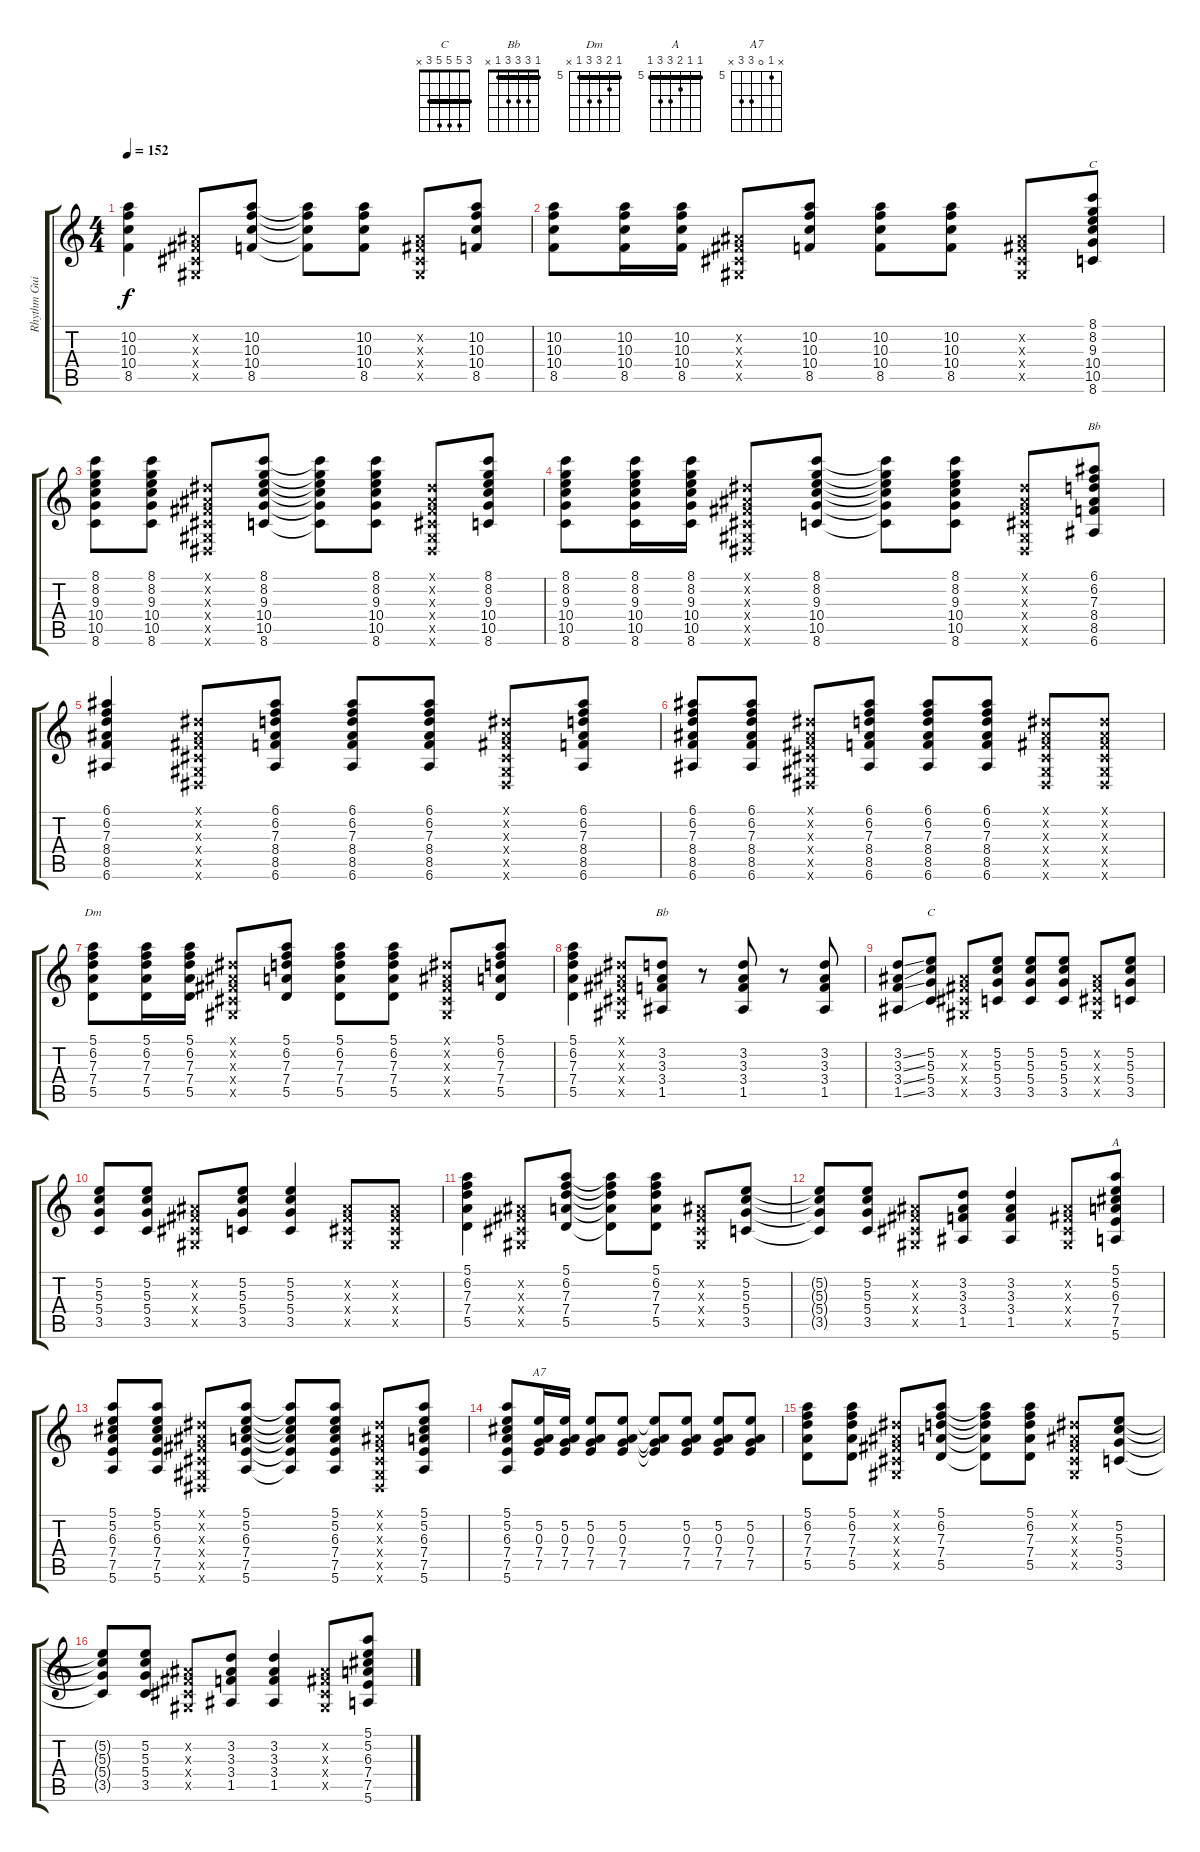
\track ("Rhythm Guitar" "Rhythm Gui") {instrument electricguitarjazz}
\staff {score tabs}
\tuning (E4 B3 G3 D3 A2 E2) {hide}
\chord ("C" 8 8 9 10 10 8) {firstfret 8 barre 8}
\chord ("Bb" 6 6 7 8 8 6) {firstfret 6 barre 6}
\chord ("Dm" 5 6 7 7 5 x) {firstfret 5 barre 5}
\chord ("Bb" 1 3 3 3 1 x) {barre 1}
\chord ("C" 3 5 5 5 3 x) {barre 3}
\chord ("A" 5 5 6 7 7 5) {firstfret 5 barre 5}
\chord ("A7" x 5 0 7 7 x) {firstfret 5}
\ts (4 4)
\tempo 152
\clef g2
\ks c
(10.2 10.3 10.4 8.5).4{dy f} (-1.2{x} -1.3{x} -1.4{x} -1.5{x}).8 (10.2 10.3 10.4 8.5).8 (10.2{t} 10.3{t} 10.4{t} 8.5{t}).8 (10.2 10.3 10.4 8.5).8 (-1.2{x} -1.3{x} -1.4{x} -1.5{x}).8 (10.2 10.3 10.4 8.5).8 |
(10.2 10.3 10.4 8.5).8 (10.2 10.3 10.4 8.5).16 (10.2 10.3 10.4 8.5).16 (-1.2{x} -1.3{x} -1.4{x} -1.5{x}).8 (10.2 10.3 10.4 8.5).8 (10.2 10.3 10.4 8.5).8 (10.2 10.3 10.4 8.5).8 (-1.2{x} -1.3{x} -1.4{x} -1.5{x}).8 (8.1 8.2 9.3 10.4 10.5 8.6).8{ch "C"} |
(8.1 8.2 9.3 10.4 10.5 8.6).8 (8.1 8.2 9.3 10.4 10.5 8.6).8 (-1.1{x} -1.2{x} -1.3{x} -1.4{x} -1.5{x} -1.6{x}).8 (8.1 8.2 9.3 10.4 10.5 8.6).8 (8.1{t} 8.2{t} 9.3{t} 10.4{t} 10.5{t} 8.6{t}).8 (8.1 8.2 9.3 10.4 10.5 8.6).8 (-1.1{x} -1.2{x} -1.3{x} -1.4{x} -1.5{x} -1.6{x}).8 (8.1 8.2 9.3 10.4 10.5 8.6).8 |
(8.1 8.2 9.3 10.4 10.5 8.6).8 (8.1 8.2 9.3 10.4 10.5 8.6).16 (8.1 8.2 9.3 10.4 10.5 8.6).16 (-1.1{x} -1.2{x} -1.3{x} -1.4{x} -1.5{x} -1.6{x}).8 (8.1 8.2 9.3 10.4 10.5 8.6).8 (8.1{t} 8.2{t} 9.3{t} 10.4{t} 10.5{t} 8.6{t}).8 (8.1 8.2 9.3 10.4 10.5 8.6).8 (-1.1{x} -1.2{x} -1.3{x} -1.4{x} -1.5{x} -1.6{x}).8 (6.1 6.2 7.3 8.4 8.5 6.6).8{ch "Bb"} |
(6.1 6.2 7.3 8.4 8.5 6.6).4 (-1.1{x} -1.2{x} -1.3{x} -1.4{x} -1.5{x} -1.6{x}).8 (6.1 6.2 7.3 8.4 8.5 6.6).8 (6.1 6.2 7.3 8.4 8.5 6.6).8 (6.1 6.2 7.3 8.4 8.5 6.6).8 (-1.1{x} -1.2{x} -1.3{x} -1.4{x} -1.5{x} -1.6{x}).8 (6.1 6.2 7.3 8.4 8.5 6.6).8 |
(6.1 6.2 7.3 8.4 8.5 6.6).8 (6.1 6.2 7.3 8.4 8.5 6.6).8 (-1.1{x} -1.2{x} -1.3{x} -1.4{x} -1.5{x} -1.6{x}).8 (6.1 6.2 7.3 8.4 8.5 6.6).8 (6.1 6.2 7.3 8.4 8.5 6.6).8 (6.1 6.2 7.3 8.4 8.5 6.6).8 (-1.1{x} -1.2{x} -1.3{x} -1.4{x} -1.5{x} -1.6{x}).8 (-1.1{x} -1.2{x} -1.3{x} -1.4{x} -1.5{x} -1.6{x}).8 |
(5.1 6.2 7.3 7.4 5.5).8{ch "Dm"} (5.1 6.2 7.3 7.4 5.5).16 (5.1 6.2 7.3 7.4 5.5).16 (-1.1{x} -1.2{x} -1.3{x} -1.4{x} -1.5{x}).8 (5.1 6.2 7.3 7.4 5.5).8 (5.1 6.2 7.3 7.4 5.5).8 (5.1 6.2 7.3 7.4 5.5).8 (-1.1{x} -1.2{x} -1.3{x} -1.4{x} -1.5{x}).8 (5.1 6.2 7.3 7.4 5.5).8 |
(5.1 6.2 7.3 7.4 5.5).4 (-1.1{x} -1.2{x} -1.3{x} -1.4{x} -1.5{x}).8 (3.2 3.3 3.4 1.5).8{ch "Bb"} r.8 (3.2 3.3 3.4 1.5).8 r.8 (3.2 3.3 3.4 1.5).8 |
(3.2{ss} 3.3{ss} 3.4{ss} 1.5{ss}).8 (5.2 5.3 5.4 3.5).8{ch "C"} (-1.2{x} -1.3{x} -1.4{x} -1.5{x}).8 (5.2 5.3 5.4 3.5).8 (5.2 5.3 5.4 3.5).8 (5.2 5.3 5.4 3.5).8 (-1.2{x} -1.3{x} -1.4{x} -1.5{x}).8 (5.2 5.3 5.4 3.5).8 |
(5.2 5.3 5.4 3.5).8 (5.2 5.3 5.4 3.5).8 (-1.2{x} -1.3{x} -1.4{x} -1.5{x}).8 (5.2 5.3 5.4 3.5).8 (5.2 5.3 5.4 3.5).4 (-1.2{x} -1.3{x} -1.4{x} -1.5{x}).8 (-1.2{x} -1.3{x} -1.4{x} -1.5{x}).8 |
(5.1 6.2 7.3 7.4 5.5).4 (-1.2{x} -1.3{x} -1.4{x} -1.5{x}).8 (5.1 6.2 7.3 7.4 5.5).8 (5.1{t} 6.2{t} 7.3{t} 7.4{t} 5.5{t}).8 (5.1 6.2 7.3 7.4 5.5).8 (-1.2{x} -1.3{x} -1.4{x} -1.5{x}).8 (5.2 5.3 5.4 3.5).8 |
(5.2{t} 5.3{t} 5.4{t} 3.5{t}).8 (5.2 5.3 5.4 3.5).8 (-1.2{x} -1.3{x} -1.4{x} -1.5{x}).8 (3.2 3.3 3.4 1.5).8 (3.2 3.3 3.4 1.5).4 (-1.2{x} -1.3{x} -1.4{x} -1.5{x}).8 (5.1 5.2 6.3 7.4 7.5 5.6).8{ch "A"} |
(5.1 5.2 6.3 7.4 7.5 5.6).8 (5.1 5.2 6.3 7.4 7.5 5.6).8 (-1.1{x} -1.2{x} -1.3{x} -1.4{x} -1.5{x} -1.6{x}).8 (5.1 5.2 6.3 7.4 7.5 5.6).8 (5.1{t} 5.2{t} 6.3{t} 7.4{t} 7.5{t} 5.6{t}).8 (5.1 5.2 6.3 7.4 7.5 5.6).8 (-1.1{x} -1.2{x} -1.3{x} -1.4{x} -1.5{x} -1.6{x}).8 (5.1 5.2 6.3 7.4 7.5 5.6).8 |
(5.1 5.2 6.3 7.4 7.5 5.6).8 (5.2 0.3 7.4 7.5).16{ch "A7"} (5.2 0.3 7.4 7.5).16 (5.2 0.3 7.4 7.5).8 (5.2 0.3 7.4 7.5).8 (5.2{t} 0.3{t} 7.4{t} 7.5{t}).8 (5.2 0.3 7.4 7.5).8 (5.2 0.3 7.4 7.5).8 (5.2 0.3 7.4 7.5).8 |
(5.1 6.2 7.3 7.4 5.5).8 (5.1 6.2 7.3 7.4 5.5).8 (-1.1{x} -1.2{x} -1.3{x} -1.4{x} -1.5{x}).8 (5.1 6.2 7.3 7.4 5.5).8 (5.1{t} 6.2{t} 7.3{t} 7.4{t} 5.5{t}).8 (5.1 6.2 7.3 7.4 5.5).8 (-1.1{x} -1.2{x} -1.3{x} -1.4{x} -1.5{x}).8 (5.2 5.3 5.4 3.5).8 |
(5.2{t} 5.3{t} 5.4{t} 3.5{t}).8 (5.2 5.3 5.4 3.5).8 (-1.2{x} -1.3{x} -1.4{x} -1.5{x}).8 (3.2 3.3 3.4 1.5).8 (3.2 3.3 3.4 1.5).4 (-1.2{x} -1.3{x} -1.4{x} -1.5{x}).8 (5.1 5.2 6.3 7.4 7.5 5.6).8
